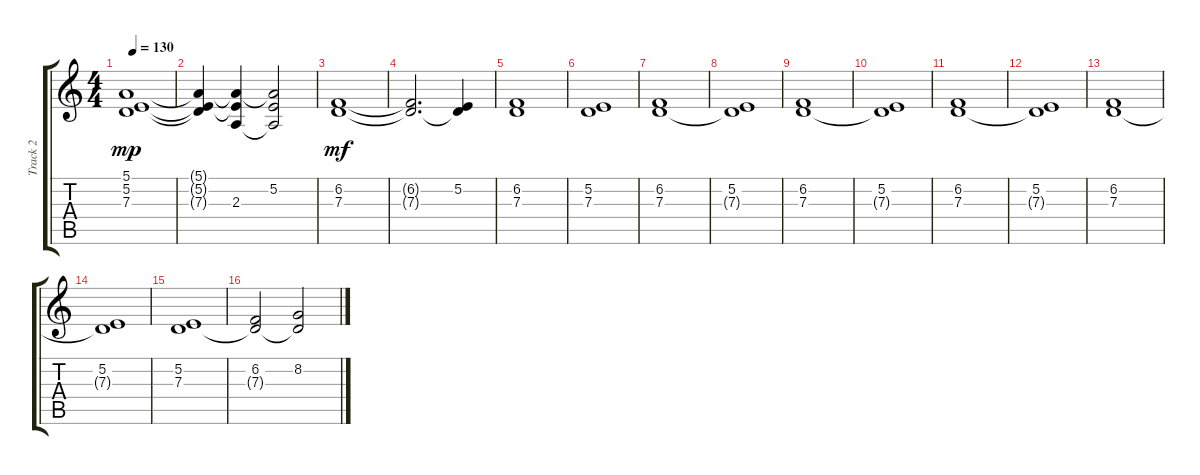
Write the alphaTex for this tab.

\track ("Track 2" "Track 2") {instrument drawbarorgan}
\staff {score tabs}
\tuning (E4 B3 G3 D3 A2 E2) {hide}
\ts (4 4)
\tempo 130
\clef g2
\ks c
(5.1{t} 5.2{t} 7.3{t}).1{dy mp} |
(5.1{t} 5.2{t} 7.3{t}).4 (5.1{t} 5.2{t} 2.3).4 (5.1{t} 5.2 2.3{t}).2 |
(6.2 7.3).1{dy mf} |
(6.2{t} 7.3{t}).2{d} (5.2 7.3{t}).4 |
(6.2 7.3).1 |
(5.2 7.3).1 |
(6.2 7.3).1 |
(5.2 7.3{t}).1 |
(6.2 7.3).1 |
(5.2 7.3{t}).1 |
(6.2 7.3).1 |
(5.2 7.3{t}).1 |
(6.2 7.3).1 |
(5.2 7.3{t}).1 |
(5.2 7.3).1 |
(6.2 7.3{t}).2 (8.2 7.3{t}).2
